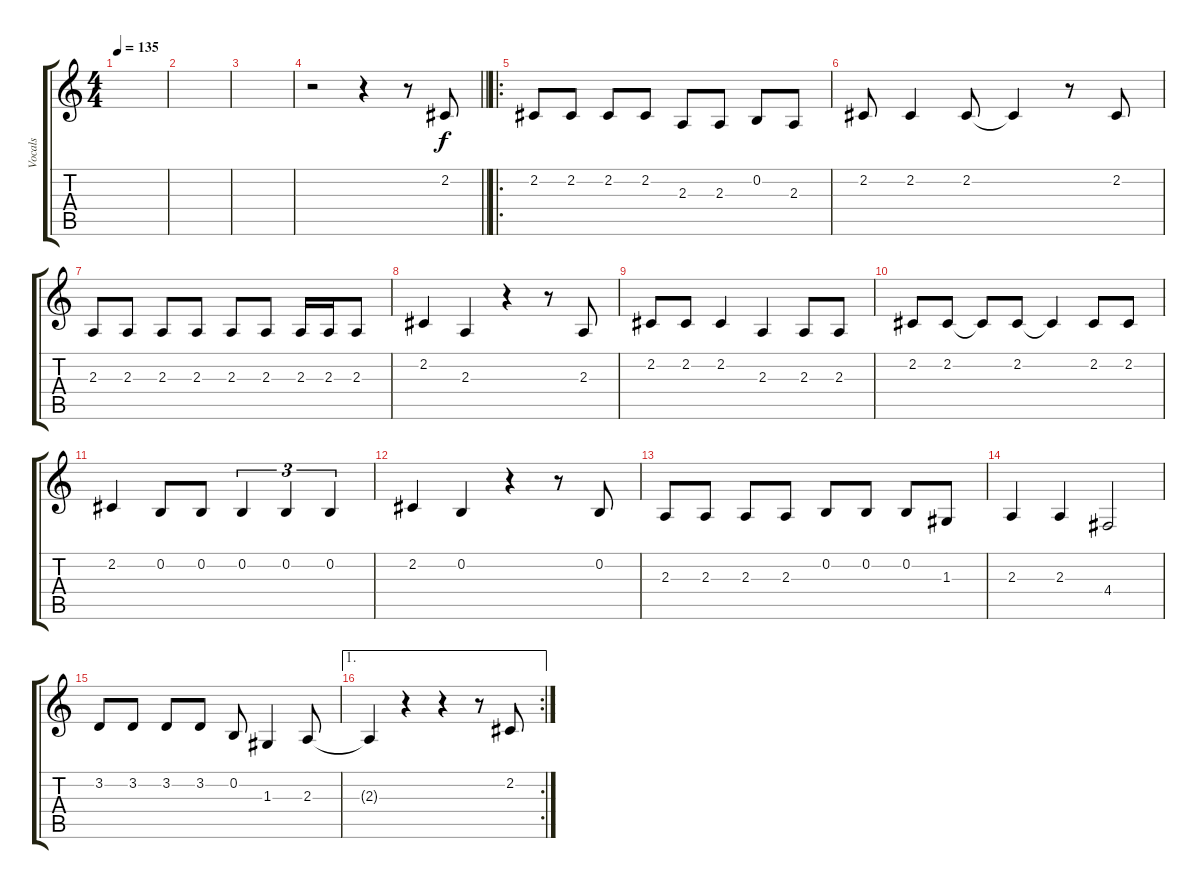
\track ("Vocals" "Vocals") {instrument altosax}
\staff {score tabs}
\tuning (E4 B3 G3 D3 A2 E2) {hide}
\ts (4 4)
\tempo 135
\clef g2
\ks c
|
|
|
\barLineRight lightlight
r.2 r.4 r.8 2.2.8 |
\ro
2.2.8 2.2.8 2.2.8 2.2.8 2.3.8 2.3.8 0.2.8 2.3.8 |
2.2.8 2.2.4 2.2.8 2.2{t}.4 r.8 2.2.8 |
2.3.8 2.3.8 2.3.8 2.3.8 2.3.8 2.3.8 2.3.16 2.3.16 2.3.8 |
2.2.4 2.3.4 r.4 r.8 2.3.8 |
2.2.8 2.2.8 2.2.4 2.3.4 2.3.8 2.3.8 |
2.2.8 2.2.8 2.2{t}.8 2.2.8 2.2{t}.4 2.2.8 2.2.8 |
2.2.4 0.2.8 0.2.8 0.2.4{tu (3 2)} 0.2.4{tu (3 2)} 0.2.4{tu (3 2)} |
2.2.4 0.2.4 r.4 r.8 0.2.8 |
2.3.8 2.3.8 2.3.8 2.3.8 0.2.8 0.2.8 0.2.8 1.3.8 |
2.3.4 2.3.4 4.4.2 |
3.2.8 3.2.8 3.2.8 3.2.8 0.2.8 1.3.4 2.3.8 |
\ae 1
\rc 2
2.3{t}.4 r.4 r.4 r.8 2.2.8
